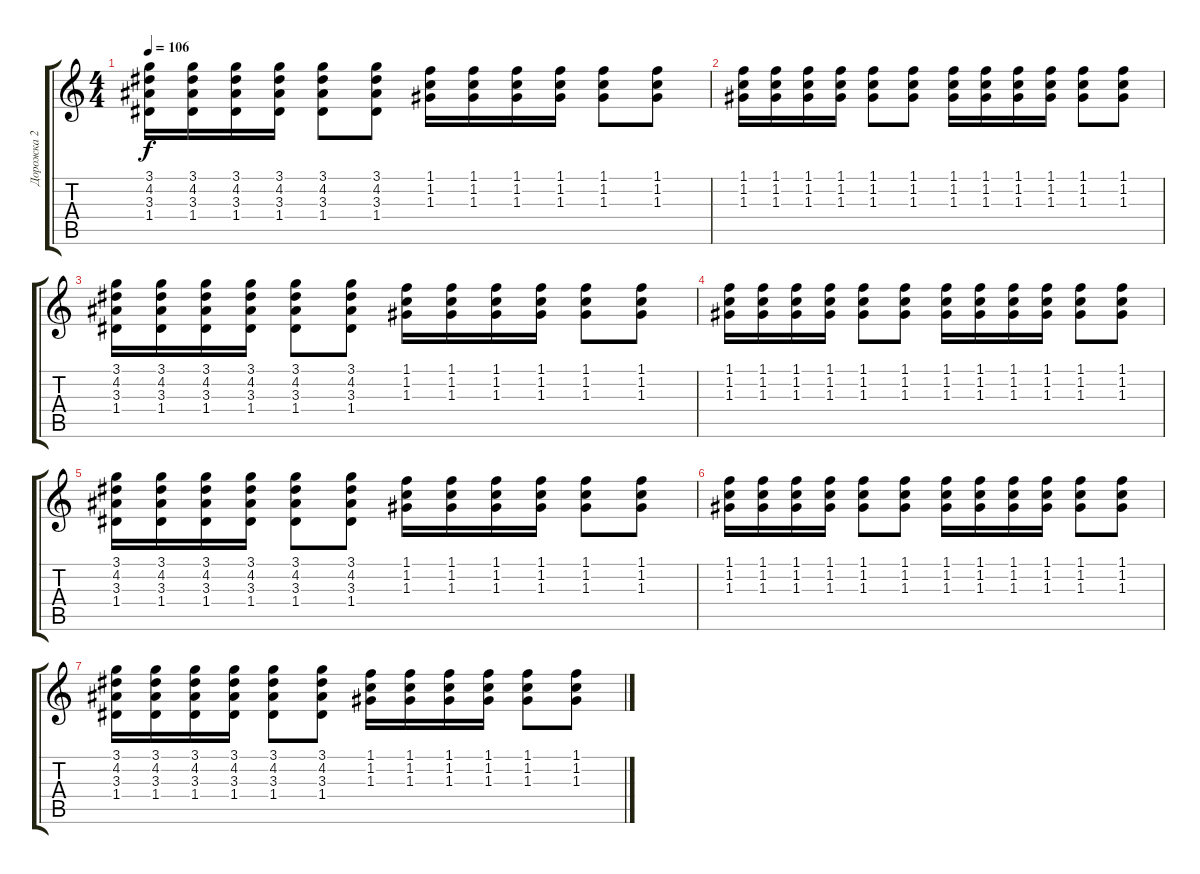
\track ("Дорожка 2" "Дорожка 2") {instrument electricguitarmuted}
\staff {score tabs}
\tuning (E4 B3 G3 D3 A2 E2) {hide}
\ts (4 4)
\tempo 106
\clef g2
\ks c
(3.1 4.2 3.3 1.4).16{dy f} (3.1 4.2 3.3 1.4).16 (3.1 4.2 3.3 1.4).16 (3.1 4.2 3.3 1.4).16 (3.1 4.2 3.3 1.4).8 (3.1 4.2 3.3 1.4).8 (1.1 1.2 1.3).16 (1.1 1.2 1.3).16 (1.1 1.2 1.3).16 (1.1 1.2 1.3).16 (1.1 1.2 1.3).8 (1.1 1.2 1.3).8 |
(1.1 1.2 1.3).16 (1.1 1.2 1.3).16 (1.1 1.2 1.3).16 (1.1 1.2 1.3).16 (1.1 1.2 1.3).8 (1.1 1.2 1.3).8 (1.1 1.2 1.3).16 (1.1 1.2 1.3).16 (1.1 1.2 1.3).16 (1.1 1.2 1.3).16 (1.1 1.2 1.3).8 (1.1 1.2 1.3).8 |
(3.1 4.2 3.3 1.4).16 (3.1 4.2 3.3 1.4).16 (3.1 4.2 3.3 1.4).16 (3.1 4.2 3.3 1.4).16 (3.1 4.2 3.3 1.4).8 (3.1 4.2 3.3 1.4).8 (1.1 1.2 1.3).16 (1.1 1.2 1.3).16 (1.1 1.2 1.3).16 (1.1 1.2 1.3).16 (1.1 1.2 1.3).8 (1.1 1.2 1.3).8 |
(1.1 1.2 1.3).16 (1.1 1.2 1.3).16 (1.1 1.2 1.3).16 (1.1 1.2 1.3).16 (1.1 1.2 1.3).8 (1.1 1.2 1.3).8 (1.1 1.2 1.3).16{volume 5} (1.1 1.2 1.3).16 (1.1 1.2 1.3).16 (1.1 1.2 1.3).16 (1.1 1.2 1.3).8 (1.1 1.2 1.3).8 |
(3.1 4.2 3.3 1.4).16 (3.1 4.2 3.3 1.4).16 (3.1 4.2 3.3 1.4).16 (3.1 4.2 3.3 1.4).16 (3.1 4.2 3.3 1.4).8 (3.1 4.2 3.3 1.4).8 (1.1 1.2 1.3).16{volume 4} (1.1 1.2 1.3).16 (1.1 1.2 1.3).16 (1.1 1.2 1.3).16 (1.1 1.2 1.3).8 (1.1 1.2 1.3).8 |
(1.1 1.2 1.3).16 (1.1 1.2 1.3).16 (1.1 1.2 1.3).16 (1.1 1.2 1.3).16 (1.1 1.2 1.3).8 (1.1 1.2 1.3).8 (1.1 1.2 1.3).16{volume 3} (1.1 1.2 1.3).16 (1.1 1.2 1.3).16 (1.1 1.2 1.3).16 (1.1 1.2 1.3).8 (1.1 1.2 1.3).8 |
(3.1 4.2 3.3 1.4).16{volume 2} (3.1 4.2 3.3 1.4).16 (3.1 4.2 3.3 1.4).16 (3.1 4.2 3.3 1.4).16 (3.1 4.2 3.3 1.4).8 (3.1 4.2 3.3 1.4).8 (1.1 1.2 1.3).16{volume 1} (1.1 1.2 1.3).16 (1.1 1.2 1.3).16 (1.1 1.2 1.3).16 (1.1 1.2 1.3).8 (1.1 1.2 1.3).8{volume 0}
